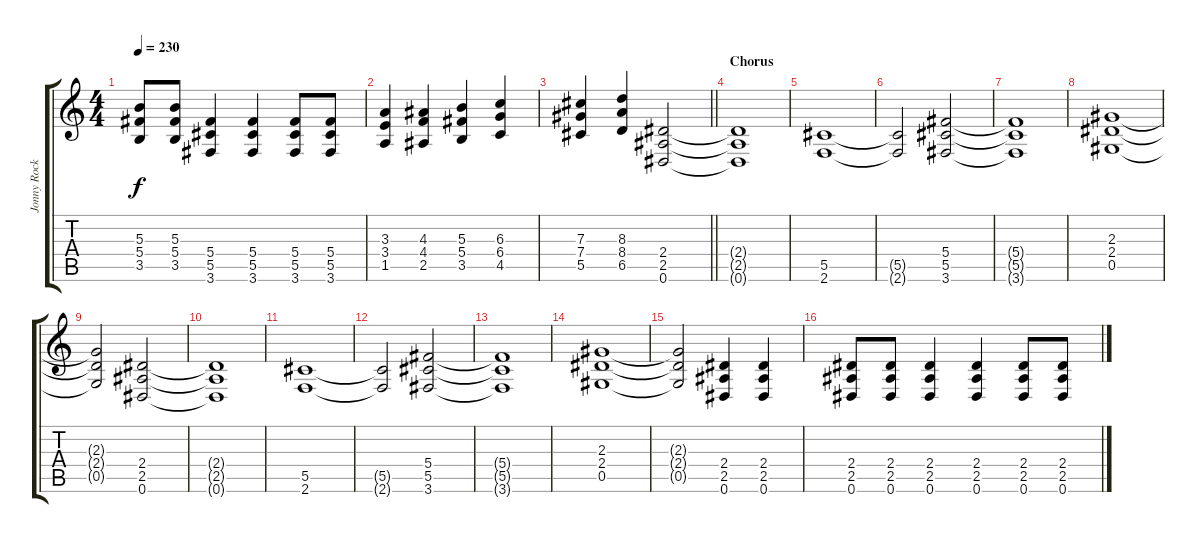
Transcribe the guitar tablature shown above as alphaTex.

\track ("Jonny Rocker" "Jonny Rock") {instrument distortionguitar}
\staff {score tabs}
\tuning (Eb4 Bb3 Gb3 Db3 Ab2 Eb2) {hide}
\ts (4 4)
\tempo 230
\clef g2
\ks c
(5.3 5.4 3.5).8{dy f} (5.3 5.4 3.5).8 (5.4 5.5 3.6).4 (5.4 5.5 3.6).4 (5.4 5.5 3.6).8 (5.4 5.5 3.6).8 |
(3.3 3.4 1.5).4 (4.3 4.4 2.5).4 (5.3 5.4 3.5).4 (6.3 6.4 4.5).4 |
\barLineRight lightlight
(7.3 7.4 5.5).4 (8.3 8.4 6.5).4 (2.4 2.5 0.6).2 |
\section ("" "Chorus")
(2.4{t} 2.5{t} 0.6{t}).1 |
(5.5 2.6).1 |
(5.5{t} 2.6{t}).2 (5.4 5.5 3.6).2 |
(5.4{t} 5.5{t} 3.6{t}).1 |
(2.3 2.4 0.5).1 |
(2.3{t} 2.4{t} 0.5{t}).2 (2.4 2.5 0.6).2 |
(2.4{t} 2.5{t} 0.6{t}).1 |
(5.5 2.6).1 |
(5.5{t} 2.6{t}).2 (5.4 5.5 3.6).2 |
(5.4{t} 5.5{t} 3.6{t}).1 |
(2.3 2.4 0.5).1 |
(2.3{t} 2.4{t} 0.5{t}).2 (2.4 2.5 0.6).4 (2.4 2.5 0.6).4 |
(2.4 2.5 0.6).8 (2.4 2.5 0.6).8 (2.4 2.5 0.6).4 (2.4 2.5 0.6).4 (2.4 2.5 0.6).8 (2.4 2.5 0.6).8
